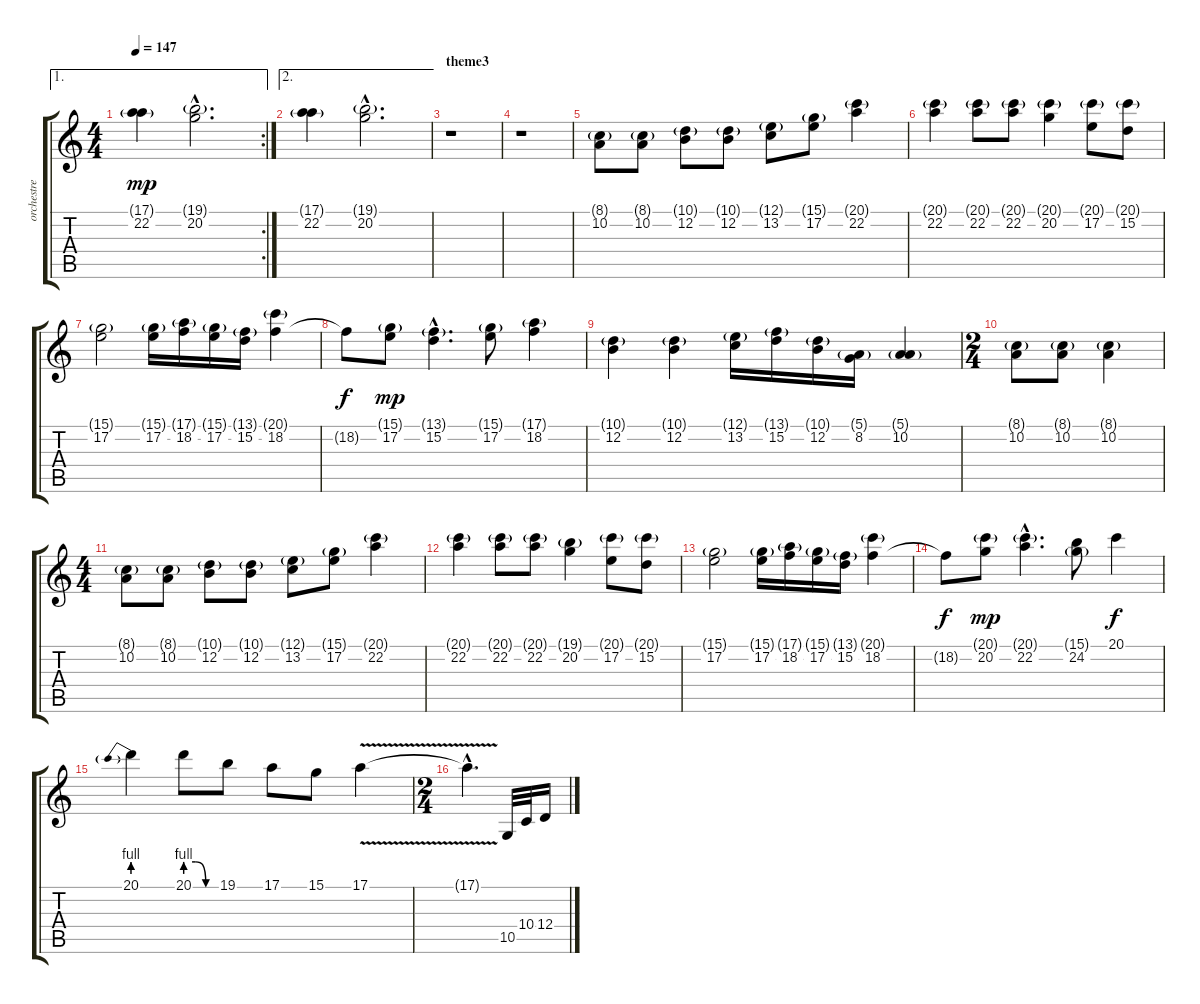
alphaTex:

\track ("orchestre" "orchestre") {instrument viola}
\staff {score tabs}
\tuning (E4 B3 G3 D3 A2 E2) {hide}
\ae 1
\rc 2
\ts (4 4)
\tempo 147
\clef g2
\ks c
(17.1{g} 22.2).4{dy mp} (19.1{g hac} 20.2{hac}).2{d} |
\ae 2
(17.1{g} 22.2).4 (19.1{g hac} 20.2{hac}).2{d} |
\section ("" "theme3")
r.1 |
r.1 |
(8.1{g} 10.2).8 (8.1{g} 10.2).8 (10.1{g} 12.2).8 (10.1{g} 12.2).8 (12.1{g} 13.2).8 (15.1{g} 17.2).8 (20.1{g} 22.2).4 |
(20.1{g} 22.2).4 (20.1{g} 22.2).8 (20.1{g} 22.2).8 (20.1{g} 20.2).4 (20.1{g} 17.2).8 (20.1{g} 15.2).8 |
(15.1{g} 17.2).2 (15.1{g} 17.2).16 (17.1{g} 18.2).16 (15.1{g} 17.2).16 (13.1{g} 15.2).16 (20.1{g} 18.2).4 |
18.2{t}.8{dy f} (15.1{g} 17.2).8{dy mp} (13.1{g hac} 15.2{hac}).4{d} (15.1{g} 17.2).8 (17.1{g} 18.2).4 |
(10.1{g} 12.2).4 (10.1{g} 12.2).4 (12.1{g} 13.2).16 (13.1{g} 15.2).16 (10.1{g} 12.2).16 (5.1{g} 8.2).16 (5.1{g} 10.2).4 |
\ts (2 4)
(8.1{g} 10.2).8 (8.1{g} 10.2).8 (8.1{g} 10.2).4 |
\ts (4 4)
(8.1{g} 10.2).8 (8.1{g} 10.2).8 (10.1{g} 12.2).8 (10.1{g} 12.2).8 (12.1{g} 13.2).8 (15.1{g} 17.2).8 (20.1{g} 22.2).4 |
(20.1{g} 22.2).4 (20.1{g} 22.2).8 (20.1{g} 22.2).8 (19.1{g} 20.2).4 (20.1{g} 17.2).8 (20.1{g} 15.2).8 |
(15.1{g} 17.2).2 (15.1{g} 17.2).16 (17.1{g} 18.2).16 (15.1{g} 17.2).16 (13.1{g} 15.2).16 (20.1{g} 18.2).4 |
18.2{t}.8{dy f} (20.1{g} 20.2).8{dy mp} (20.1{g hac} 22.2{hac}).4{d} (15.1{g} 24.2).8 20.1.4{dy f} |
20.1{be (prebend 0 4 60 4)}.4 20.1{be (custom 0 4 20 4 40 0 60 0)}.8 19.1.8 17.1.8 15.1.8 17.1{v}.4 |
\ts (2 4)
17.1{hac t}.4{d} 10.5.32 10.4.32 12.4.16
